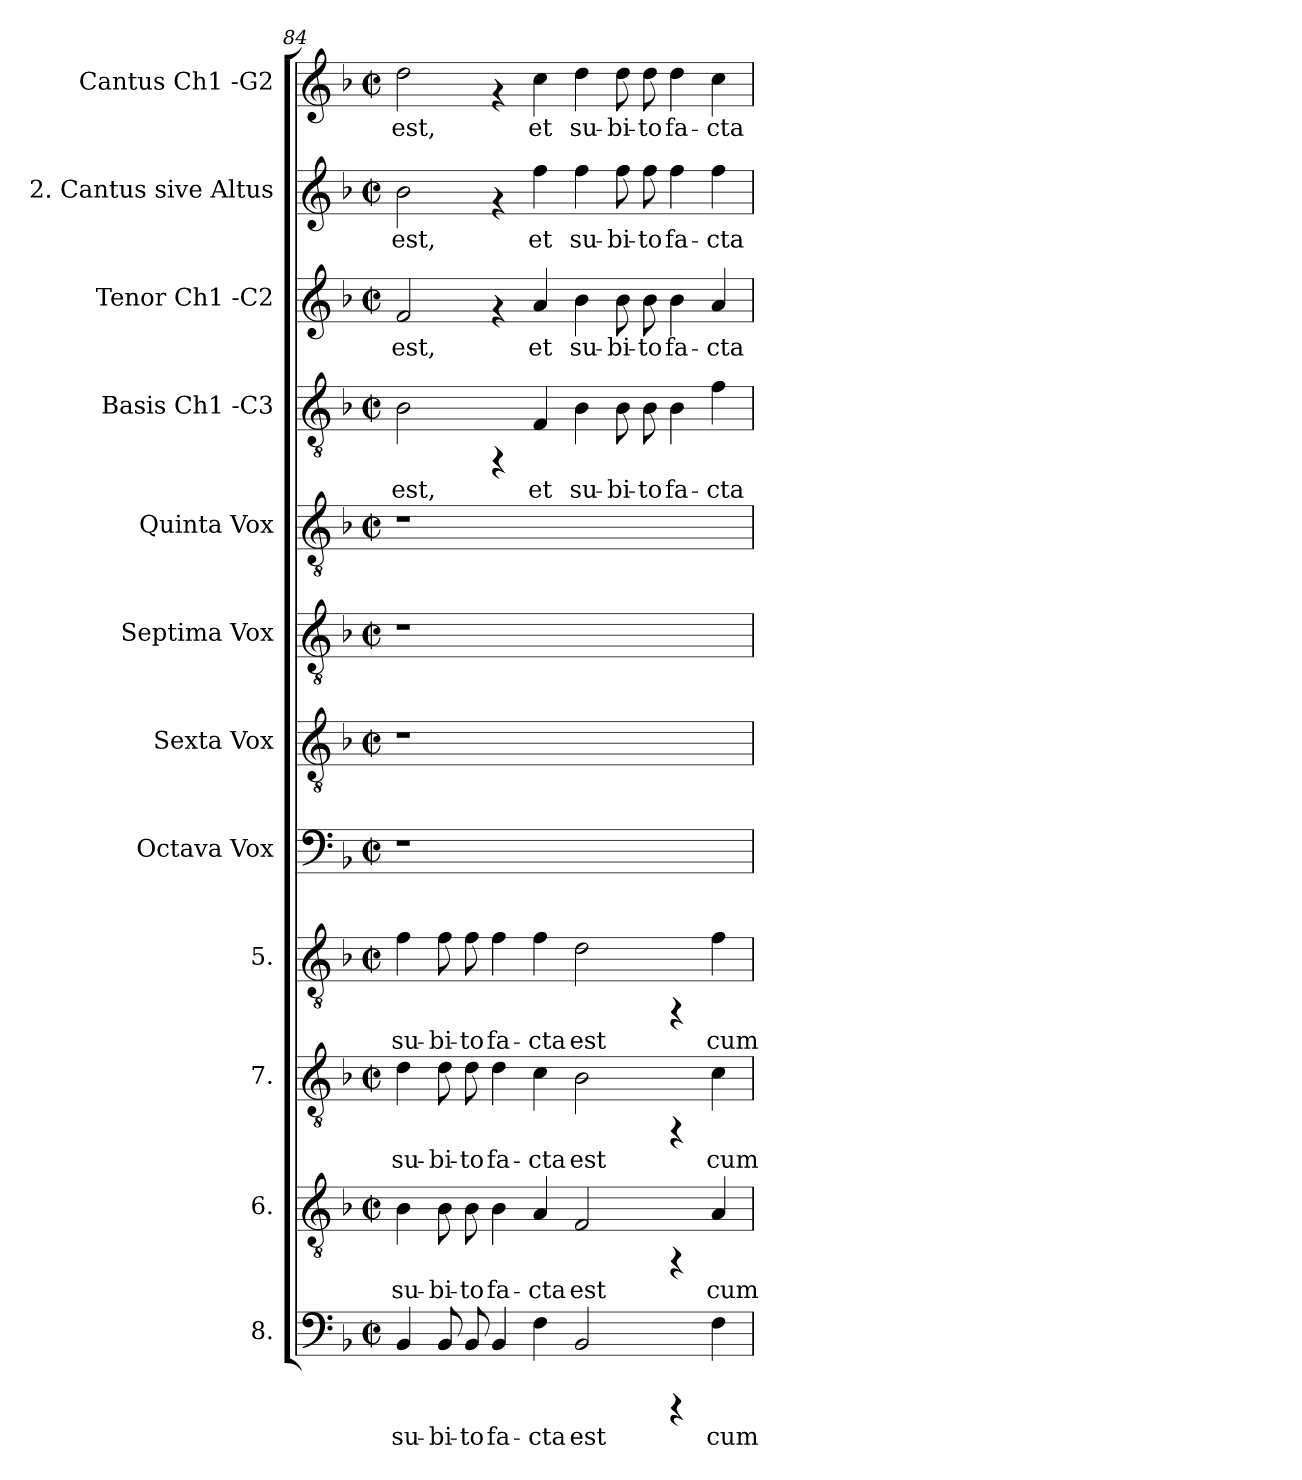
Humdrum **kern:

**kern	**text	**kern	**text	**kern	**text	**kern	**text	**kern	**kern	**kern	**kern	**kern	**text	**kern	**text	**kern	**text	**kern	**text
*part12	*part12	*part11	*part11	*part10	*part10	*part9	*part9	*part8	*part7	*part6	*part5	*part4	*part4	*part3	*part3	*part2	*part2	*part1	*part1
*staff12	*staff12	*staff11	*staff11	*staff10	*staff10	*staff9	*staff9	*staff8	*staff7	*staff6	*staff5	*staff4	*staff4	*staff3	*staff3	*staff2	*staff2	*staff1	*staff1
*I"8.	*	*I"6.	*	*I"7.	*	*I"5.	*	*I"Octava  Vox	*I"Sexta  Vox	*I"Septima  Vox	*I"Quinta  Vox	*I"Basis  Ch1 -C3	*	*I"Tenor  Ch1 -C2	*	*I"2. Cantus sive  Altus	*	*I"Cantus  Ch1 -G2	*
*	*	*	*	*	*	*	*	*	*	*	*	*I'B	*	*I'T	*	*I'A	*	*I'C	*
*clefF4	*	*clefGv2	*	*clefGv2	*	*clefGv2	*	*clefF4	*clefGv2	*clefGv2	*clefGv2	*clefGv2	*	*clefG2	*	*clefG2	*	*clefG2	*
*k[b-]	*	*k[b-]	*	*k[b-]	*	*k[b-]	*	*k[b-]	*k[b-]	*k[b-]	*k[b-]	*k[b-]	*	*k[b-]	*	*k[b-]	*	*k[b-]	*
*F:	*	*F:	*	*F:	*	*F:	*	*F:	*F:	*F:	*F:	*F:	*	*F:	*	*F:	*	*F:	*
*M2/2	*	*M2/2	*	*M2/2	*	*M2/2	*	*M2/2	*M2/2	*M2/2	*M2/2	*M2/2	*	*M2/2	*	*M2/2	*	*M2/2	*
*met(c|)	*	*met(c|)	*	*met(c|)	*	*met(c|)	*	*met(c|)	*met(c|)	*met(c|)	*met(c|)	*met(c|)	*	*met(c|)	*	*met(c|)	*	*met(c|)	*
=84	=84	=84	=84	=84	=84	=84	=84	=84	=84	=84	=84	=84	=84	=84	=84	=84	=84	=84	=84
!	!LO:LY:b:cj	!	!LO:LY:b:cj	!	!LO:LY:b:cj	!	!LO:LY:b:cj	!	!	!	!	!	!LO:LY:b:cj	!	!LO:LY:b:cj	!	!LO:LY:b:cj	!	!LO:LY:b:cj
4BB-/	su-	4B-\	su-	4d\	su-	4f\	su-	1r	1r	1r	1r	2B-\	est,	2f/	est,	2b-\	est,	2dd\	est,
!	!LO:LY:b:cj	!	!LO:LY:b:cj	!	!LO:LY:b:cj	!	!LO:LY:b:cj	!	!	!	!	!	!	!	!	!	!	!	!
8BB-/	-bi-	8B-\	-bi-	8d\	-bi-	8f\	-bi-	.	.	.	.	.	.	.	.	.	.	.	.
!	!LO:LY:b:cj	!	!LO:LY:b:cj	!	!LO:LY:b:cj	!	!LO:LY:b:cj	!	!	!	!	!	!	!	!	!	!	!	!
8BB-/	-to	8B-\	-to	8d\	-to	8f\	-to	.	.	.	.	.	.	.	.	.	.	.	.
!	!LO:LY:b:cj	!	!LO:LY:b:cj	!	!LO:LY:b:cj	!	!LO:LY:b:cj	!	!	!	!	!	!	!	!	!	!	!	!
4BB-/	fa-	4B-\	fa-	4d\	fa-	4f\	fa-	.	.	.	.	4rFF	.	4rf	.	4rf	.	4rf	.
!	!LO:LY:b:cj	!	!LO:LY:b:cj	!	!LO:LY:b:cj	!	!LO:LY:b:cj	!	!	!	!	!	!LO:LY:b:cj	!	!LO:LY:b:cj	!	!LO:LY:b:cj	!	!LO:LY:b:cj
4F\	-cta	4A/	-cta	4c\	-cta	4f\	-cta	.	.	.	.	4F/	et	4a/	et	4ff\	et	4cc\	et
!	!LO:LY:b:cj	!	!LO:LY:b:cj	!	!LO:LY:b:cj	!	!LO:LY:b:cj	!	!	!	!	!	!LO:LY:b:cj	!	!LO:LY:b:cj	!	!LO:LY:b:cj	!	!LO:LY:b:cj
2BB-/	est	2F/	est	2B-\	est	2d\	est	1ryy	1ryy	1ryy	1ryy	4B-\	su-	4b-\	su-	4ff\	su-	4dd\	su-
!	!	!	!	!	!	!	!	!	!	!	!	!	!LO:LY:b:cj	!	!LO:LY:b:cj	!	!LO:LY:b:cj	!	!LO:LY:b:cj
.	.	.	.	.	.	.	.	.	.	.	.	8B-\	-bi-	8b-\	-bi-	8ff\	-bi-	8dd\	-bi-
!	!	!	!	!	!	!	!	!	!	!	!	!	!LO:LY:b:cj	!	!LO:LY:b:cj	!	!LO:LY:b:cj	!	!LO:LY:b:cj
.	.	.	.	.	.	.	.	.	.	.	.	8B-\	-to	8b-\	-to	8ff\	-to	8dd\	-to
!	!	!	!	!	!	!	!	!	!	!	!	!	!LO:LY:b:cj	!	!LO:LY:b:cj	!	!LO:LY:b:cj	!	!LO:LY:b:cj
4rCCC	.	4rFF	.	4rFF	.	4rFF	.	.	.	.	.	4B-\	fa-	4b-\	fa-	4ff\	fa-	4dd\	fa-
!	!LO:LY:b:cj	!	!LO:LY:b:cj	!	!LO:LY:b:cj	!	!LO:LY:b:cj	!	!	!	!	!	!LO:LY:b:cj	!	!LO:LY:b:cj	!	!LO:LY:b:cj	!	!LO:LY:b:cj
4F\	cum	4A/	cum	4c\	cum	4f\	cum	.	.	.	.	4f\	-cta	4a/	-cta	4ff\	-cta	4cc\	-cta
=	=	=	=	=	=	=	=	=	=	=	=	=	=	=	=	=	=	=	=
*-	*-	*-	*-	*-	*-	*-	*-	*-	*-	*-	*-	*-	*-	*-	*-	*-	*-	*-	*-
